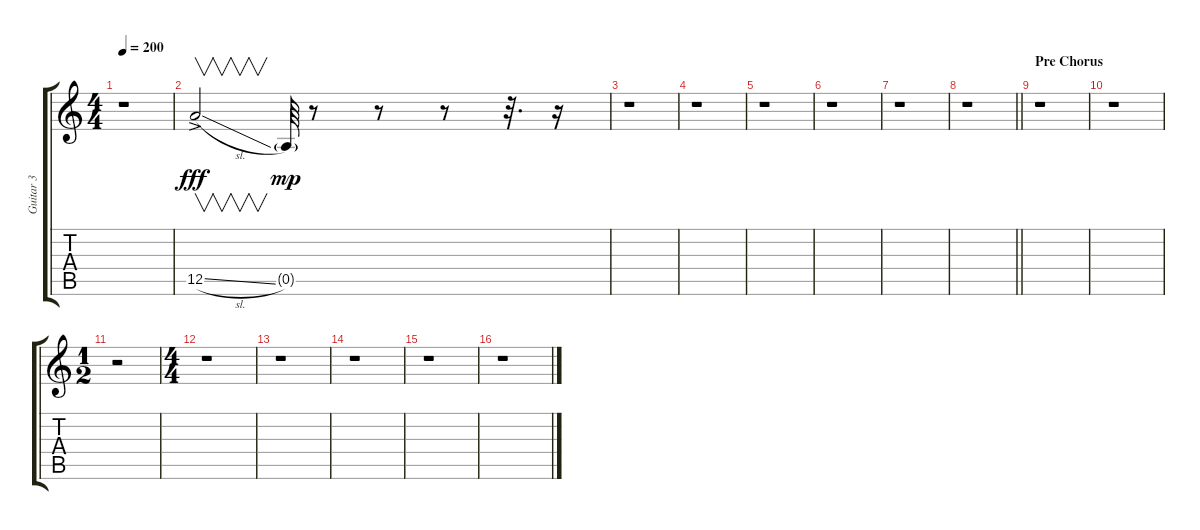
\track ("Guitar 3  (Slide)" "Guitar 3  ") {instrument distortionguitar}
\staff {score tabs}
\tuning (E4 B3 G3 D3 A2 E2) {hide}
\ts (4 4)
\tempo 200
\clef g2
\ks c
r.1{dy fff} |
12.5{sl ac}.2{v} 0.5{g}.64{dy mp} r.8 r.8 r.8 r.32{d} r.16 |
r.1 |
r.1 |
r.1 |
r.1 |
r.1 |
\barLineRight lightlight
r.1 |
\section ("" "Pre Chorus")
r.1 |
r.1 |
\ts (1 2)
r.2 |
\ts (4 4)
r.1 |
r.1 |
r.1 |
r.1 |
r.1
